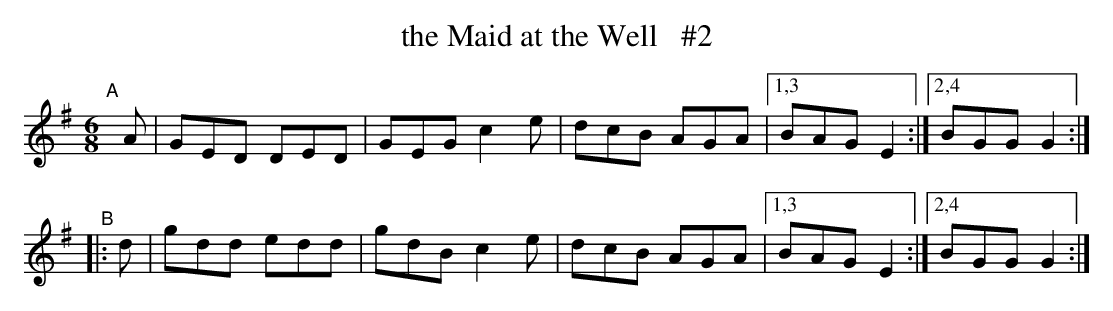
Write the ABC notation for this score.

X:1
T: the Maid at the Well   #2
M: 6/8
L: 1/8
K: G
"^A"[|]A | GED DED | GEG c2e | dcB AGA |[1,3 BAG E2 :|[2,4 BGG G2 :|
"^B"|: d | gdd edd | gdB c2e | dcB AGA |[1,3 BAG E2 :|[2,4 BGG G2 :|
